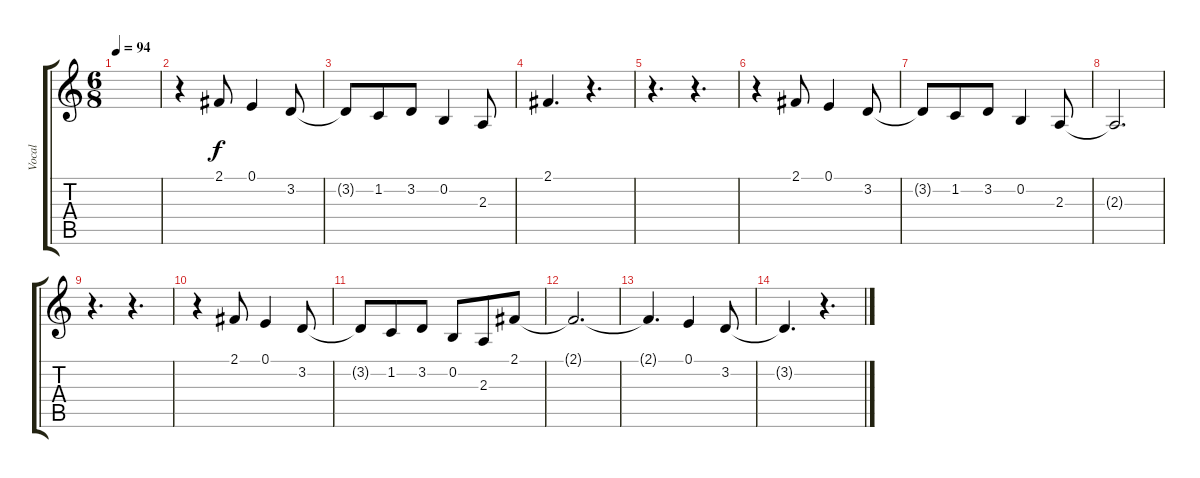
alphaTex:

\track ("Vocal" "Vocal") {instrument acousticgrandpiano}
\staff {score tabs}
\tuning (E4 B3 G3 D3 A2 E2) {hide}
\ts (6 8)
\tempo 94
\clef g2
\ks c
|
r.4 2.1.8 0.1.4 3.2.8 |
3.2{t}.8 1.2.8 3.2.8 0.2.4 2.3.8 |
2.1.4{d} r.4{d} |
r.4{d} r.4{d} |
r.4 2.1.8 0.1.4 3.2.8 |
3.2{t}.8 1.2.8 3.2.8 0.2.4 2.3.8 |
2.3{t}.2{d} |
r.4{d} r.4{d} |
r.4 2.1.8 0.1.4 3.2.8 |
3.2{t}.8 1.2.8 3.2.8 0.2.8 2.3.8 2.1.8 |
2.1{t}.2{d} |
2.1{t}.4{d} 0.1.4 3.2.8 |
3.2{t}.4{d} r.4{d}
